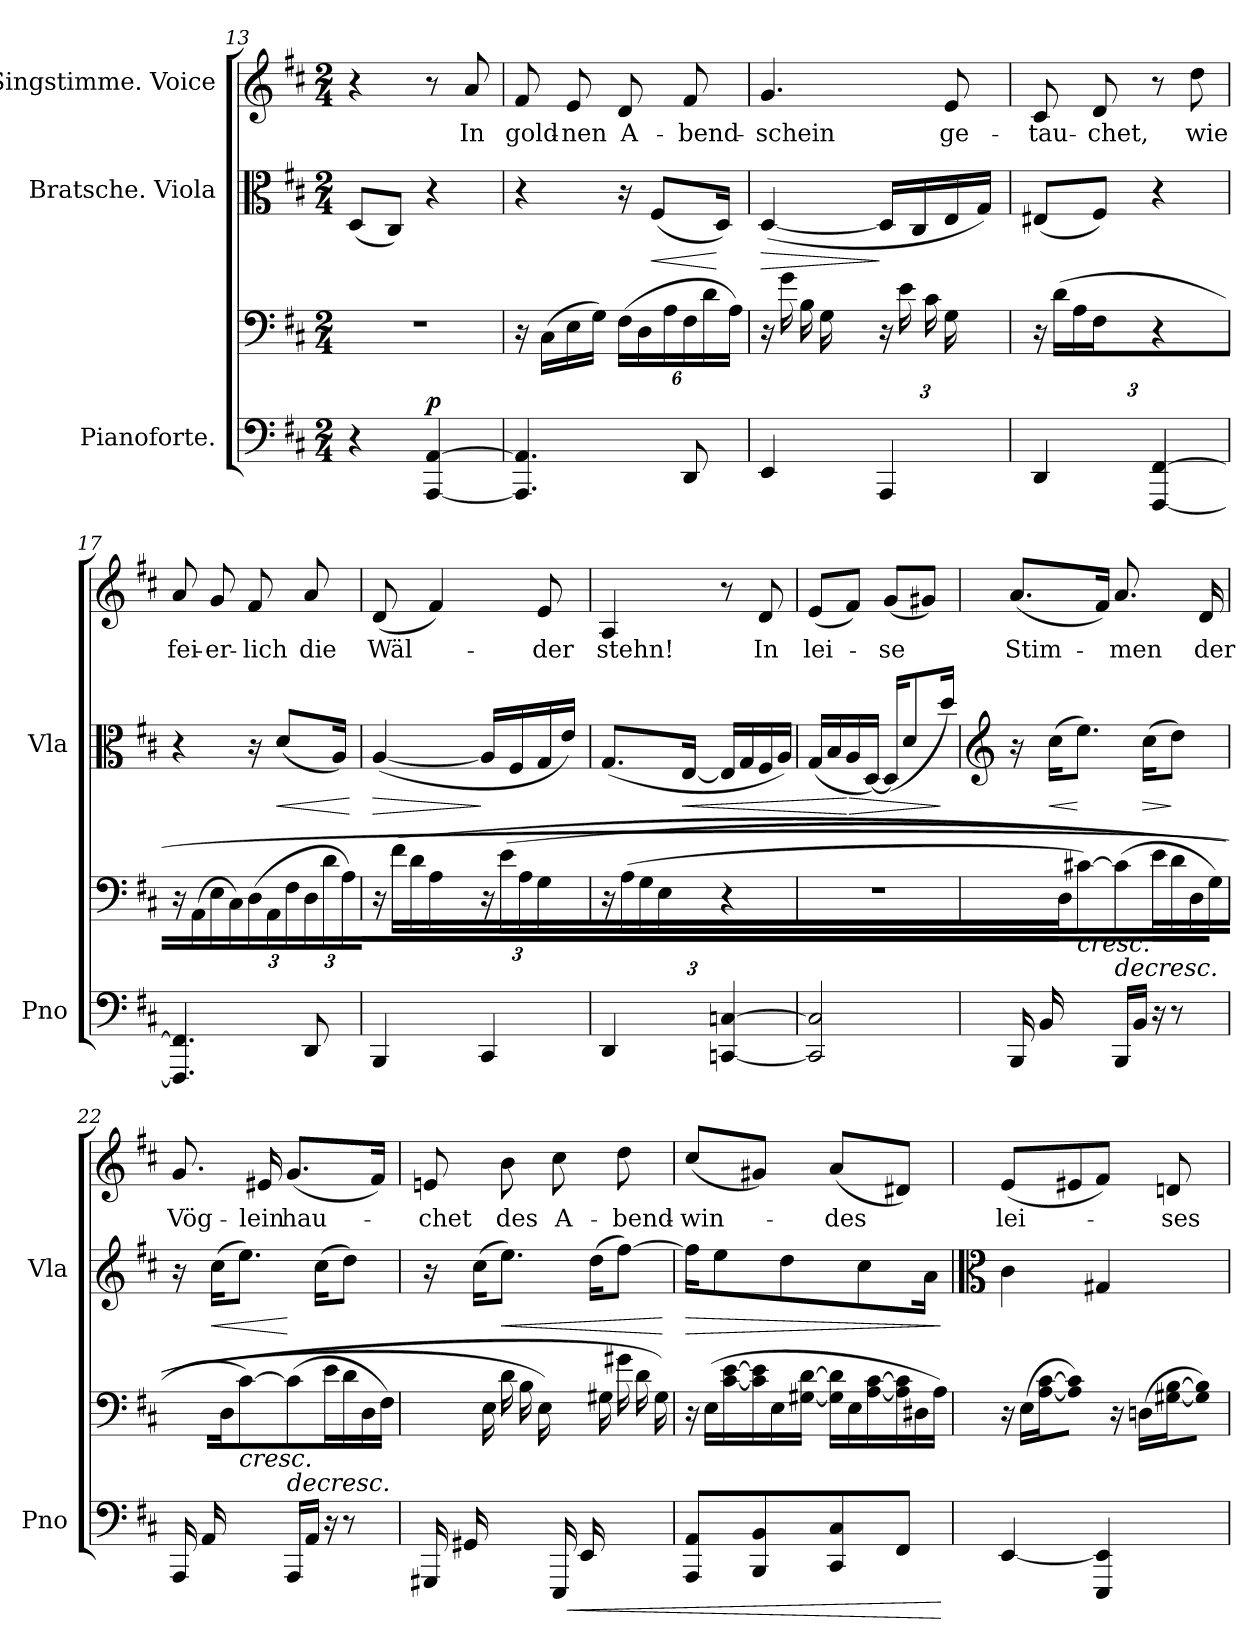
**kern	**kern	**dynam	**kern	**dynam	**kern	**text
*part3	*part3	*part3	*part2	*part2	*part1	*part1
*staff4	*staff3	*staff3/4	*staff2	*staff2	*staff1	*staff1
*I"Pianoforte.	*	*	*I"Bratsche. Viola	*	*I"Singstimme. Voice	*
*I'Pno	*	*	*I'Vla	*	*	*
*clefF4	*clefF4	*	*clefC3	*	*clefG2	*
*k[f#c#]	*k[f#c#]	*	*k[f#c#]	*	*k[f#c#]	*
*M2/4	*M2/4	*	*M2/4	*	*M2/4	*
=13	=13	=13	=13	=13	=13	=13
4r	2r	.	(8D/L	.	4r	.
.	.	.	8C#/J)	.	.	.
!	!	!LO:DY:a=2	!	!	!	!
[4AAA/ [4AA/	.	p	4r	.	8r	.
!	!	!	!	!	!	!LO:LY:b
.	.	.	.	.	8a/	In
=14	=14	=14	=14	=14	=14	=14
!	!	!	!	!	!	!LO:LY:b
4.AAA/] 4.AA/]	16r	.	4r	.	8f#/	gold-
.	(16C#\LL	.	.	.	.	.
!	!	!	!	!	!	!LO:LY:b
.	16E\	.	.	.	8e/	-nen
.	16G\JJ)	.	.	.	.	.
*	*Xbrackettup	*	*	*	*	*
!	!	!	!	!	!	!LO:LY:b
.	(>24F#\LL	.	16r	.	8d/	A-
.	24D\	.	.	.	.	.
!	!	!	!	!LO:HP:b	!	!
.	.	.	(8F#/L	<	.	.
.	24A\	.	.	.	.	.
!	!	!	!	!	!	!LO:LY:b
8DD/	24F#\	.	.	.	8f#/	-bend-
.	24d\	.	.	.	.	.
.	.	.	16D/Jk)	[	.	.
.	24A\JJ)	.	.	.	.	.
=15	=15	=15	=15	=15	=15	=15
*^	*	*	*	*	*	*
*	*	*Xtuplet	*	*	*	*	*
!	!	!	!	!	!LO:HP:b	!	!LO:LY:b
6ryy	4EE/	24r	.	([4D/	>	4.g/	-schein
.	.	(24g\LL	.	.	.	.	.
.	.	24B\	.	.	.	.	.
.	.	24G\	.	.	.	.	.
24D/	.	12ryy	.	.	.	.	.
24BB/JJ)	.	.	.	.	.	.	.
6ryy	4AAA/	24r	.	16D/LL]	]	.	.
.	.	(24e\LL	.	.	.	.	.
.	.	.	.	16C#/	.	.	.
.	.	24c#\	.	.	.	.	.
!	!	!	!	!	!	!	!LO:LY:b
.	.	24G\	.	16E/	.	8e/	ge-
24C#/	.	12ryy	.	.	.	.	.
.	.	.	.	16G/JJ)	.	.	.
24AA/JJ)	.	.	.	.	.	.	.
=16	=16	=16	=16	=16	=16	=16	=16
!	!	!	!	!	!	!	!LO:LY:b
6ryy	4DD/	24r	.	(8E#X/L	.	8c#/	-tau-
.	.	(24d\LL	.	.	.	.	.
.	.	24A\	.	.	.	.	.
!	!	!	!	!	!	!	!LO:LY:b
.	.	24F#\	.	8F#/J)	.	8d/	-chet,
24D/	.	12ryy	.	.	.	.	.
24AA/JJ)	.	.	.	.	.	.	.
4ryy	[4FFF#/ [4FF#/	4r	.	4r	.	8r	.
!	!	!	!	!	!	!	!LO:LY:b
.	.	.	.	.	.	8dd\	wie
*v	*v	*	*	*	*	*	*
!!LO:LB:g=z
=17	=17	=17	=17	=17	=17	=17
!	!	!	!	!	!	!LO:LY:b
4.FFF#/] 4.FF#/]	16r	.	4r	.	8a/	fei-
.	(16AA\LL	.	.	.	.	.
!	!	!	!	!	!	!LO:LY:b
.	16E\	.	.	.	8g/	-er-
.	16C#\JJ)	.	.	.	.	.
*	*tuplet	*	*	*	*	*
!	!	!	!	!	!	!LO:LY:b
.	(>24D\LL	.	16r	.	8f#/	-lich
.	24AA\	.	.	.	.	.
!	!	!	!	!LO:HP:b	!	!
.	.	.	(8d/L	<	.	.
.	24F#\	.	.	.	.	.
!	!	!	!	!	!	!LO:LY:b
8DD/	24D\	.	.	.	8a/	die
.	24d\	.	.	.	.	.
.	.	.	16A/Jk)	.	.	.
.	24A\JJ)	.	.	.	.	.
.	.	.	.	[	.	.
=18	=18	=18	=18	=18	=18	=18
*^	*	*	*	*	*	*
*	*	*Xtuplet	*	*	*	*	*
!	!	!	!	!	!LO:HP:b	!	!LO:LY:b
6ryy	4BBB/	24r	.	([4A/	>	(<8d/	Wäl-
.	.	(24f#\LL	.	.	.	.	.
.	.	24d\	.	.	.	.	.
.	.	24A\	.	.	.	4f#/)	.
24F#/	.	12ryy	.	.	.	.	.
24D/JJ)	.	.	.	.	.	.	.
6ryy	4CC#/	24r	.	16A/LL]	]	.	.
.	.	(24e\LL	.	.	.	.	.
.	.	.	.	16F#/	.	.	.
.	.	24A\	.	.	.	.	.
!	!	!	!	!	!	!	!LO:LY:b
.	.	24G\	.	16G/	.	8e/	-der
24E/	.	12ryy	.	.	.	.	.
.	.	.	.	16e/JJ)	.	.	.
24AA/JJ)	.	.	.	.	.	.	.
=19	=19	=19	=19	=19	=19	=19	=19
!	!	!	!	!	!	!	!LO:LY:b
6ryy	4DD/	24r	.	(8.G/L	.	4A/	stehn!
.	.	(24A\LL	.	.	.	.	.
.	.	24G\	.	.	.	.	.
.	.	24E\	.	.	.	.	.
24C#/	.	12ryy	.	.	.	.	.
!	!	!	!	!	!LO:HP:b	!	!
.	.	.	.	[16E/Jk	<	.	.
24AA/JJ)	.	.	.	.	.	.	.
4ryy	[4CCn/ [4Cn/	4r	.	16E/LL]	.	8r	.
.	.	.	.	16G/	.	.	.
!	!	!	!	!	!	!	!LO:LY:b
.	.	.	.	16F#/	.	8d/	In
.	.	.	.	16A/JJ)	.	.	.
*v	*v	*	*	*	*	*	*
=20	=20	=20	=20	=20	=20	=20
!	!	!	!	!	!	!LO:LY:b
2CC/] 2C/]	2r	.	(16G/LL	.	(8e/L	lei-
.	.	.	16B/	.	.	.
!	!	!	!	!LO:HP:n=1:b	!	!
.	.	.	16A/	[ >	8f#/J)	.
.	.	.	[16D/JJ)	.	.	.
!	!	!	!	!	!	!LO:LY:b
.	.	.	(16D/KL]	.	(8g/L	-se
.	.	.	8d/	.	.	.
.	.	.	.	.	8g#X/J)	.
.	.	.	16dd/Jk)	]	.	.
!!LO:LB:g=z
=21	=21	=21	=21	=21	=21	=21
*	*	*	*clefG2	*	*	*
*Xtuplet	*	*	*	*	*	*
*^	*	*	*	*	*	*
!	!	!	!	!	!	!	!LO:LY:b
(24BBB/LL	4ryy	12ryy	.	16r	.	(8.a/L	Stim-
24BB/	.	.	.	.	.	.	.
!	!	!	!	!	!LO:HP:b	!	!
.	.	.	.	(16cc#\KL	<	.	.
12%5ryy	.	24D\J	.	.	.	.	.
!	!	!	!LO:HP:b	!	!	!	!
.	.	[8c#X\J)	<	8.ee\J)	[	.	.
.	.	.	.	.	.	16f#/Jk)	.
!	!	!	!LO:HP:b	!	!	!	!LO:LY:b
.	24BBB/LL	(>12c#\L]	>	.	.	8.a/	-men
.	24BB/JJ	.	.	.	.	.	.
!	!	!	!	!	!LO:HP:b	!	!
.	.	.	.	(16cc#\KL	>	.	.
.	24r	24e\Jk	[	.	.	.	.
.	8r	24d\LL	.	8dd\J)	]	.	.
.	.	24D\	.	.	.	.	.
!	!	!	!	!	!	!	!LO:LY:b
.	.	.	.	.	.	16d/	der
.	.	24G\JJ)	.	.	.	.	.
=22	=22	=22	=22	=22	=22	=22	=22
*	*	*	*	*^	*	*	*
!	!	!	!	!	!	!	!	!LO:LY:b
(24AAA/LL	4ryy	12ryy	.	16r	8ryy	.	8.g/	Vög-
24AA/	.	.	.	.	.	.	.	.
!	!	!	!	!	!	!LO:HP:b	!	!
.	.	.	.	(16cc#\KL	.	<	.	.
12%5ryy	.	24D\J	.	.	.	.	.	.
!	!	!	!LO:HP:b	!	!	!	!	!
.	.	[8c#\J)	<	8.ee\J)	16ryy	.	.	.
!	!	!	!	!	!	!	!	!LO:LY:b
.	.	.	.	.	16ryy	.	16e#X/	-lein
!	!	!	!LO:HP:n=1:b	!	!	!	!	!LO:LY:b
.	24AAA/LL	(>12c#\L]	] >	.	16ryy	[	(8.g/L	hau-
.	24AA/JJ	.	.	.	.	.	.	.
.	.	.	.	(16cc#\KL	16ryy	.	.	.
.	24r	24e\Jk	[	.	.	.	.	.
.	8r	24d\LL	.	8dd\J)	8ryy	.	.	.
.	.	24D\	.	.	.	.	.	.
.	.	.	.	.	.	.	16f#/Jk)	.
.	.	24F#\JJ)	.	.	.	.	.	.
*v	*v	*	*	*v	*v	*	*	*
=23	=23	=23	=23	=23	=23	=23
*	*^	*	*	*	*	*
!	!	!	!	!	!	!	!LO:LY:b
(24GGG#X/LL	2ryy	12ryy	.	16r	.	8en/	-chet
24GG#X/	.	.	.	.	.	.	.
.	.	.	.	(16cc#\KL	.	.	.
6ryy	.	24E\	.	.	.	.	.
!	!	!	!	!	!LO:HP:b	!	!LO:LY:b
.	.	24d\	.	8.ee\J)	<	8b\	des
.	.	24B\	.	.	.	.	.
.	.	24E\JJ)	.	.	.	.	.
!	!	!	!	!	!	!	!LO:LY:b
(24EEE/LL	.	12ryy	.	.	.	8cc#\	A-
!	!	!	!LO:HP:b=2	!	!	!	!
24EE/	.	.	<	.	.	.	.
.	.	.	.	(16dd\KL	.	.	.
6ryy	.	24G#X\	.	.	.	.	.
!	!	!	!	!	!	!	!LO:LY:b
.	.	24g#X\	.	[8ff#\J)	.	8dd\	-bend-
.	.	24d\	.	.	.	.	.
.	.	24G#\JJ)	.	.	.	.	.
*	*v	*v	*	*	*	*	*
.	.	]	.	[	.	.
!!LO:PB:g=z
=24	=24	=24	=24	=24	=24	=24
!	!	!	!	!LO:HP:b	!	!LO:LY:b
8AAA/ 8AA/L	24r	.	16ff#\KL]	>	(8cc#/L	-win-
.	(>24E\LL	.	.	.	.	.
.	.	.	8ee\	.	.	.
.	[24c#\ [24e\	.	.	.	.	.
8BBB/ 8BB/	24c#\] 24e\]	.	.	.	8g#X/J)	.
.	24E\	.	.	.	.	.
.	.	.	8dd\	.	.	.
.	[24G#X\ [24d\JJ	.	.	.	.	.
!	!	!	!	!	!	!LO:LY:b
8CC#/ 8C#/	24G#\] 24d\]LL	.	.	.	(8a/L	-des
.	24E\	.	.	.	.	.
.	.	.	8cc#\	.	.	.
.	[24A\ [24c#\	.	.	.	.	.
8FF#/J	24A\] 24c#\]	.	.	.	8d#X/J)	.
.	24D#X\	.	.	.	.	.
.	.	.	16a\Jk	.	.	.
.	24A\JJ)	.	.	.	.	.
.	.	[	.	]	.	.
=25	=25	=25	=25	=25	=25	=25
*	*	*	*clefC3	*	*	*
!	!	!	!	!	!	!LO:LY:b
[>4EE/	24r	.	4c#\	.	(8e/L	lei-
.	(24E\LL	.	.	.	.	.
.	[24A\ [24c#\J	.	.	.	.	.
.	8A\] 8c#\]J)	.	.	.	8e#X/	.
4EEE/ 4EE/]	24r	.	4G#X/	.	8f#/J)	.
.	(24Dn\LL	.	.	.	.	.
.	[24G#X\ [24B\J	.	.	.	.	.
!	!	!	!	!	!	!LO:LY:b
.	8G#\] 8B\]J)	.	.	.	8dn/	-ses
=	=	=	=	=	=	=
*-	*-	*-	*-	*-	*-	*-
